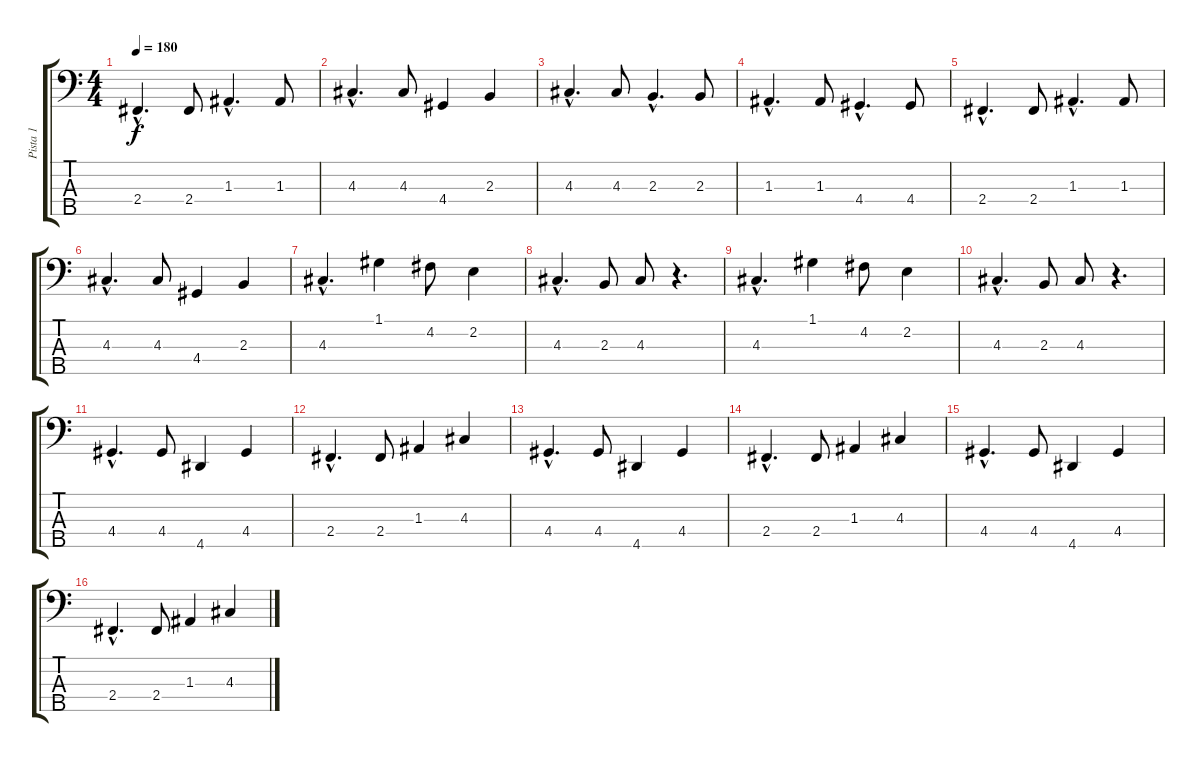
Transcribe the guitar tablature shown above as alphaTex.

\track ("Pista 1" "Pista 1") {instrument acousticbass}
\staff {score tabs}
\tuning (G2 D2 A1 E1 B0) {hide}
\ts (4 4)
\tempo 180
\clef f4
\ks c
2.4{hac}.4{d dy f} 2.4.8 1.3{hac}.4{d} 1.3.8 |
4.3{hac}.4{d} 4.3.8 4.4.4 2.3.4 |
4.3{hac}.4{d} 4.3.8 2.3{hac}.4{d} 2.3.8 |
1.3{hac}.4{d} 1.3.8 4.4{hac}.4{d} 4.4.8 |
2.4{hac}.4{d} 2.4.8 1.3{hac}.4{d} 1.3.8 |
4.3{hac}.4{d} 4.3.8 4.4.4 2.3.4 |
4.3{hac}.4{d} 1.1.4 4.2.8 2.2.4 |
4.3{hac}.4{d} 2.3.8 4.3.8 r.4{d} |
4.3{hac}.4{d} 1.1.4 4.2.8 2.2.4 |
4.3{hac}.4{d} 2.3.8 4.3.8 r.4{d} |
4.4{hac}.4{d} 4.4.8 4.5.4 4.4.4 |
2.4{hac}.4{d} 2.4.8 1.3.4 4.3.4 |
4.4{hac}.4{d} 4.4.8 4.5.4 4.4.4 |
2.4{hac}.4{d} 2.4.8 1.3.4 4.3.4 |
4.4{hac}.4{d} 4.4.8 4.5.4 4.4.4 |
2.4{hac}.4{d} 2.4.8 1.3.4 4.3.4
